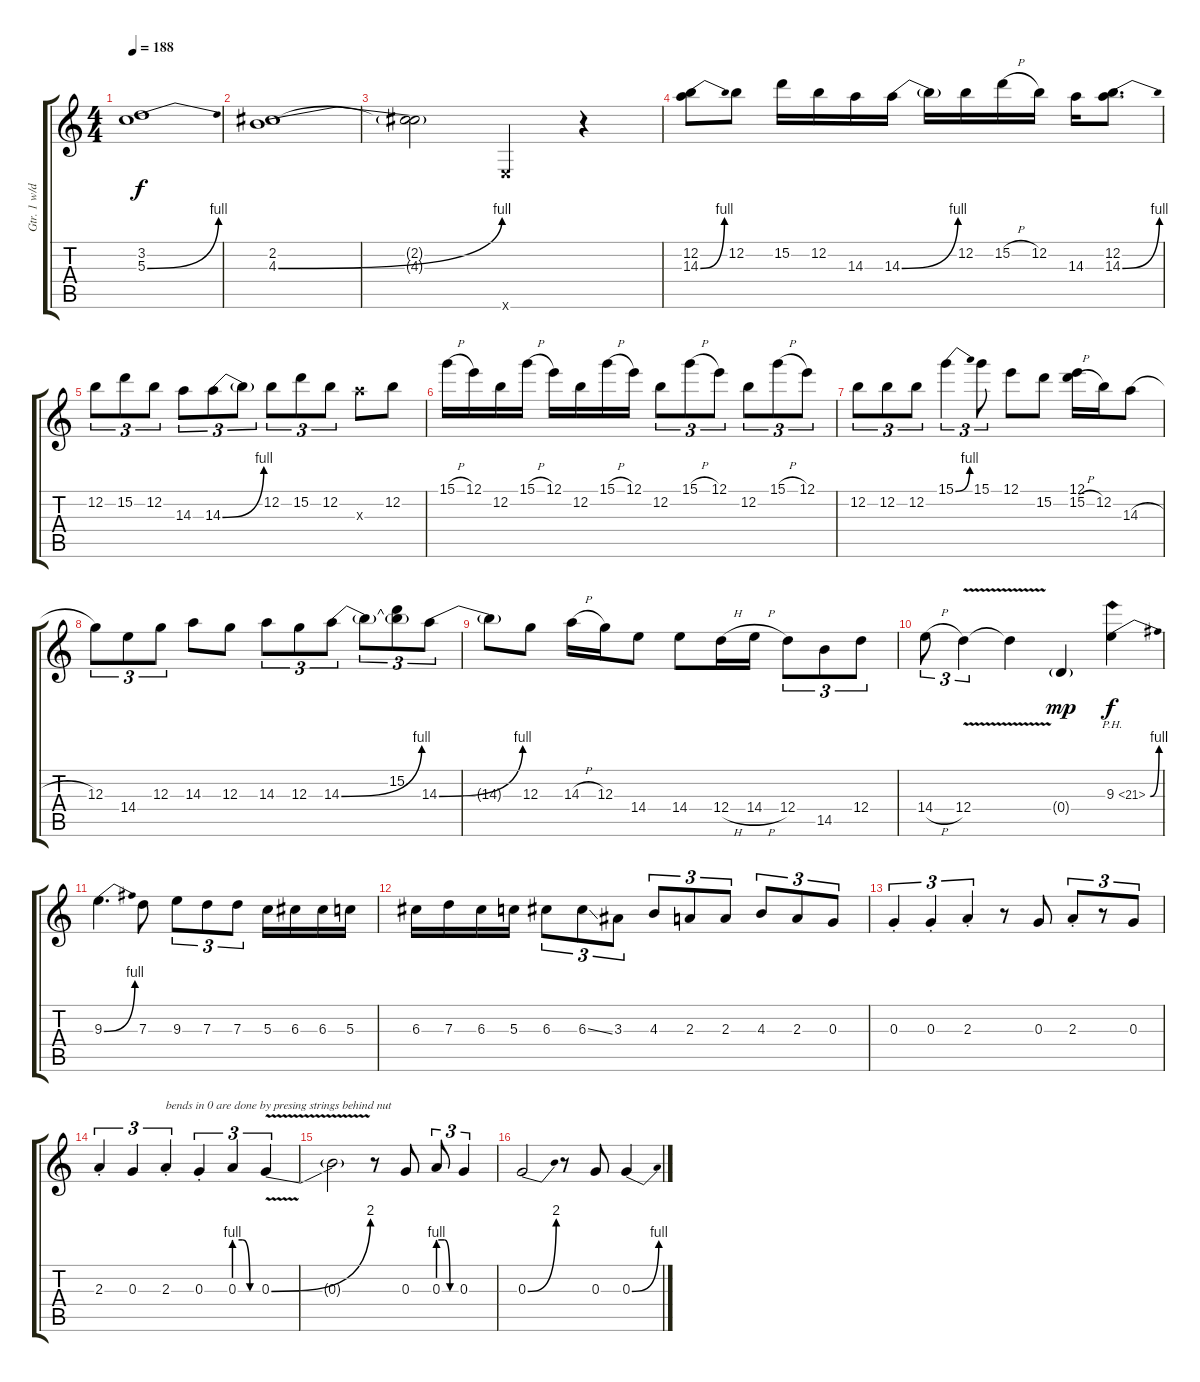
\track ("Gtr. 1 w/dist and wah pedal" "Gtr. 1 w/d") {instrument overdrivenguitar}
\staff {score tabs}
\tuning (E4 B3 G3 D3 A2 E2) {hide}
\ts (4 4)
\tempo 188
\clef g2
\ks c
(3.2 5.3{be (bend 0 0 60 4)}).1{dy f} |
(2.2 4.3{be (bend 0 0 60 4)}).1 |
(2.2{t} 4.3{t}).2 0.6{x}.4 r.4 |
(12.2 14.3{be (bend 0 0 60 4)}).8 12.2.8 15.2.16 12.2.16 14.3.16 14.3{be (bend 0 0 60 4)}.16 14.3{t}.16 12.2.16 15.2{h}.16 12.2.16 14.3.16 (12.2 14.3{be (bend 0 0 60 4)}).8{d} |
12.2.8{tu (3 2)} 15.2.8{tu (3 2)} 12.2.8{tu (3 2)} 14.3.8{tu (3 2)} 14.3{be (bend 0 0 60 4)}.8{tu (3 2)} 14.3{t}.8{tu (3 2)} 12.2.8{tu (3 2)} 15.2.8{tu (3 2)} 12.2.8{tu (3 2)} 14.3{x}.8 12.2.8 |
15.1{h}.16 12.1.16 12.2.16 15.1{h}.16 12.1.16 12.2.16 15.1{h}.16 12.1.16 12.2.8{tu (3 2)} 15.1{h}.8{tu (3 2)} 12.1.8{tu (3 2)} 12.2.8{tu (3 2)} 15.1{h}.8{tu (3 2)} 12.1.8{tu (3 2)} |
12.2.8{tu (3 2)} 12.2.8{tu (3 2)} 12.2.8{tu (3 2)} 15.1{be (bend 0 0 60 4)}.4{tu (3 2)} 15.1.8{tu (3 2)} 12.1.8 15.2.8 (12.1 15.2{h}).16 12.2.16 14.3{h}.8 |
12.3.8{tu (3 2)} 14.4.8{tu (3 2)} 12.3.8{tu (3 2)} 14.3.8 12.3.8 14.3.8{tu (3 2)} 12.3.8{tu (3 2)} 14.3{be (bend 0 0 60 4)}.8{tu (3 2)} 14.3{t}.8{tu (3 2)} (15.2 14.3{t}).8{tu (3 2)} 14.3{be (bend 0 0 60 4)}.8{tu (3 2)} |
14.3{t}.8 12.3.8 14.3{h}.16 12.3.16 14.4.8 14.4.8 12.4{h}.16 14.4{h}.16 12.4.8{tu (3 2)} 14.5.8{tu (3 2)} 12.4.8{tu (3 2)} |
14.4{h}.8{tu (3 2)} 12.4{v}.4{tu (3 2)} 12.4{t}.4 0.4{g}.4{dy mp} 9.3{be (bend 0 0 60 4) ph 12}.4{dy f} |
9.3{be (bend 0 0 60 4)}.4{d} 7.3.8 9.3.8{tu (3 2)} 7.3.8{tu (3 2)} 7.3.8{tu (3 2)} 5.3.16 6.3.16 6.3.16 5.3.16 |
6.3.16 7.3.16 6.3.16 5.3.16 6.3.8{tu (3 2)} 6.3{ss}.8{tu (3 2)} 3.3.8{tu (3 2)} 4.3.8{tu (3 2)} 2.3.8{tu (3 2)} 2.3.8{tu (3 2)} 4.3.8{tu (3 2)} 2.3.8{tu (3 2)} 0.3.8{tu (3 2)} |
0.3{st}.4{tu (3 2)} 0.3{st}.4{tu (3 2)} 2.3{st}.4{tu (3 2)} r.8 0.3.8 2.3{st}.8{tu (3 2)} r.8{tu (3 2)} 0.3.8{tu (3 2)} |
2.3{st}.4{tu (3 2)} 0.3.4{tu (3 2)} 2.3{st}.4{tu (3 2) txt "bends in 0 are done by presing strings behind nut"} 0.3{st}.4{tu (3 2)} 0.3{be (custom 0 4 20 4 40 0 60 0)}.4{tu (3 2)} 0.3{be (bend 0 0 60 8) v}.4{tu (3 2)} |
0.3{t}.2 r.8 0.3.8 0.3{be (custom 0 4 20 4 40 0 60 0)}.8{tu (3 2)} 0.3.4{tu (3 2)} |
0.3{be (bend 0 0 60 8)}.2 r.8 0.3.8 0.3{be (bend 0 0 60 4)}.4
